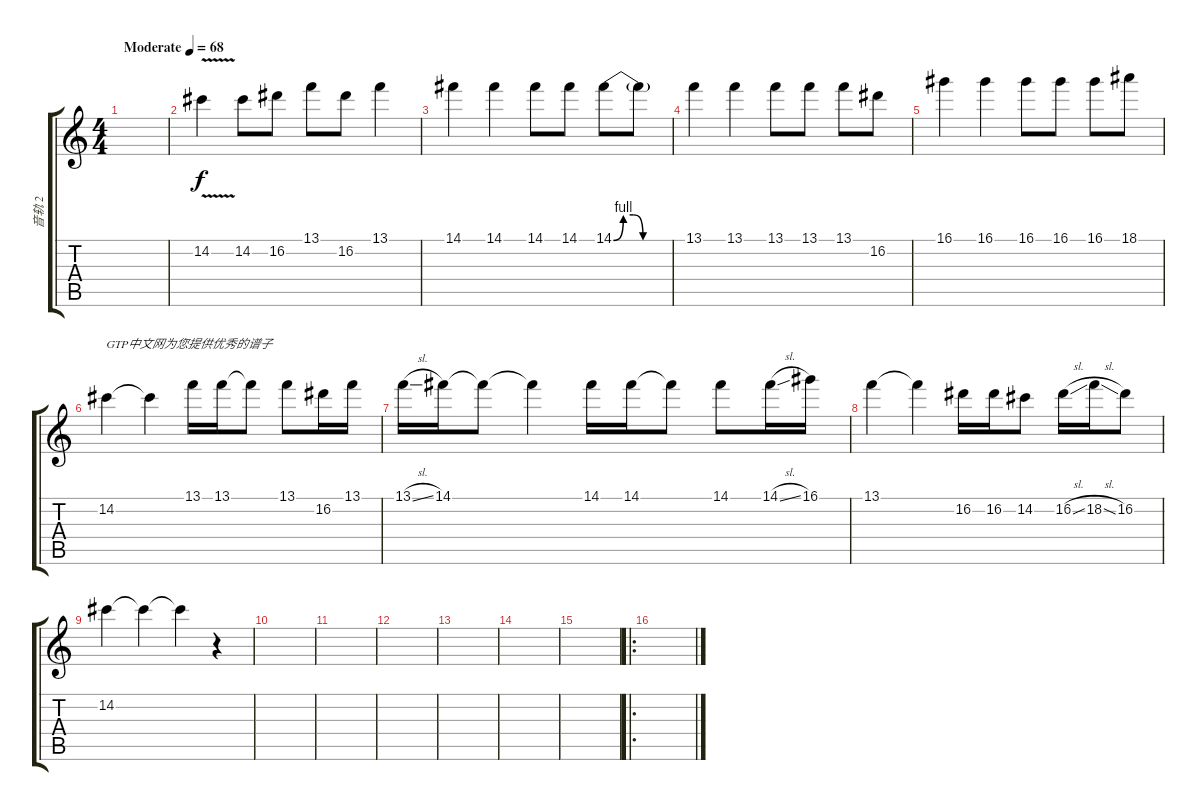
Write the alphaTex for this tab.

\track ("音轨 2" "音轨 2") {instrument electricguitarclean}
\staff {score tabs}
\tuning (E4 B3 G3 D3 A2 E2) {hide}
\ts (4 4)
\tempo (68 "Moderate")
\clef g2
\ks c
|
14.2{v}.4 14.2.8 16.2.8 13.1.8 16.2.8 13.1.4 |
14.1.4 14.1.4 14.1.8 14.1.8 14.1{be (custom 0 0 10 4 20 4 30 0 60 0)}.8 14.1{t}.8 |
13.1.4 13.1.4 13.1.8 13.1.8 13.1.8 16.2.8 |
16.1.4 16.1.4 16.1.8 16.1.8 16.1.8 18.1.8 |
14.2.4{txt "GTP中文网为您提供优秀的谱子"} 14.2{t}.4 13.1.16 13.1.16 13.1{t}.8 13.1.8 16.2.16 13.1.16 |
13.1{sl}.16 14.1.16 14.1{t}.8 14.1{t}.4 14.1.16 14.1.16 14.1{t}.8 14.1.8 14.1{sl}.16 16.1.16 |
13.1.4 13.1{t}.4 16.2.16 16.2.16 14.2.8 16.2{sl}.16 18.2{sl}.16 16.2.8 |
14.2.4 14.2{t}.4 14.2{t}.4 r.4 |
|
|
|
|
|
|
\ro
